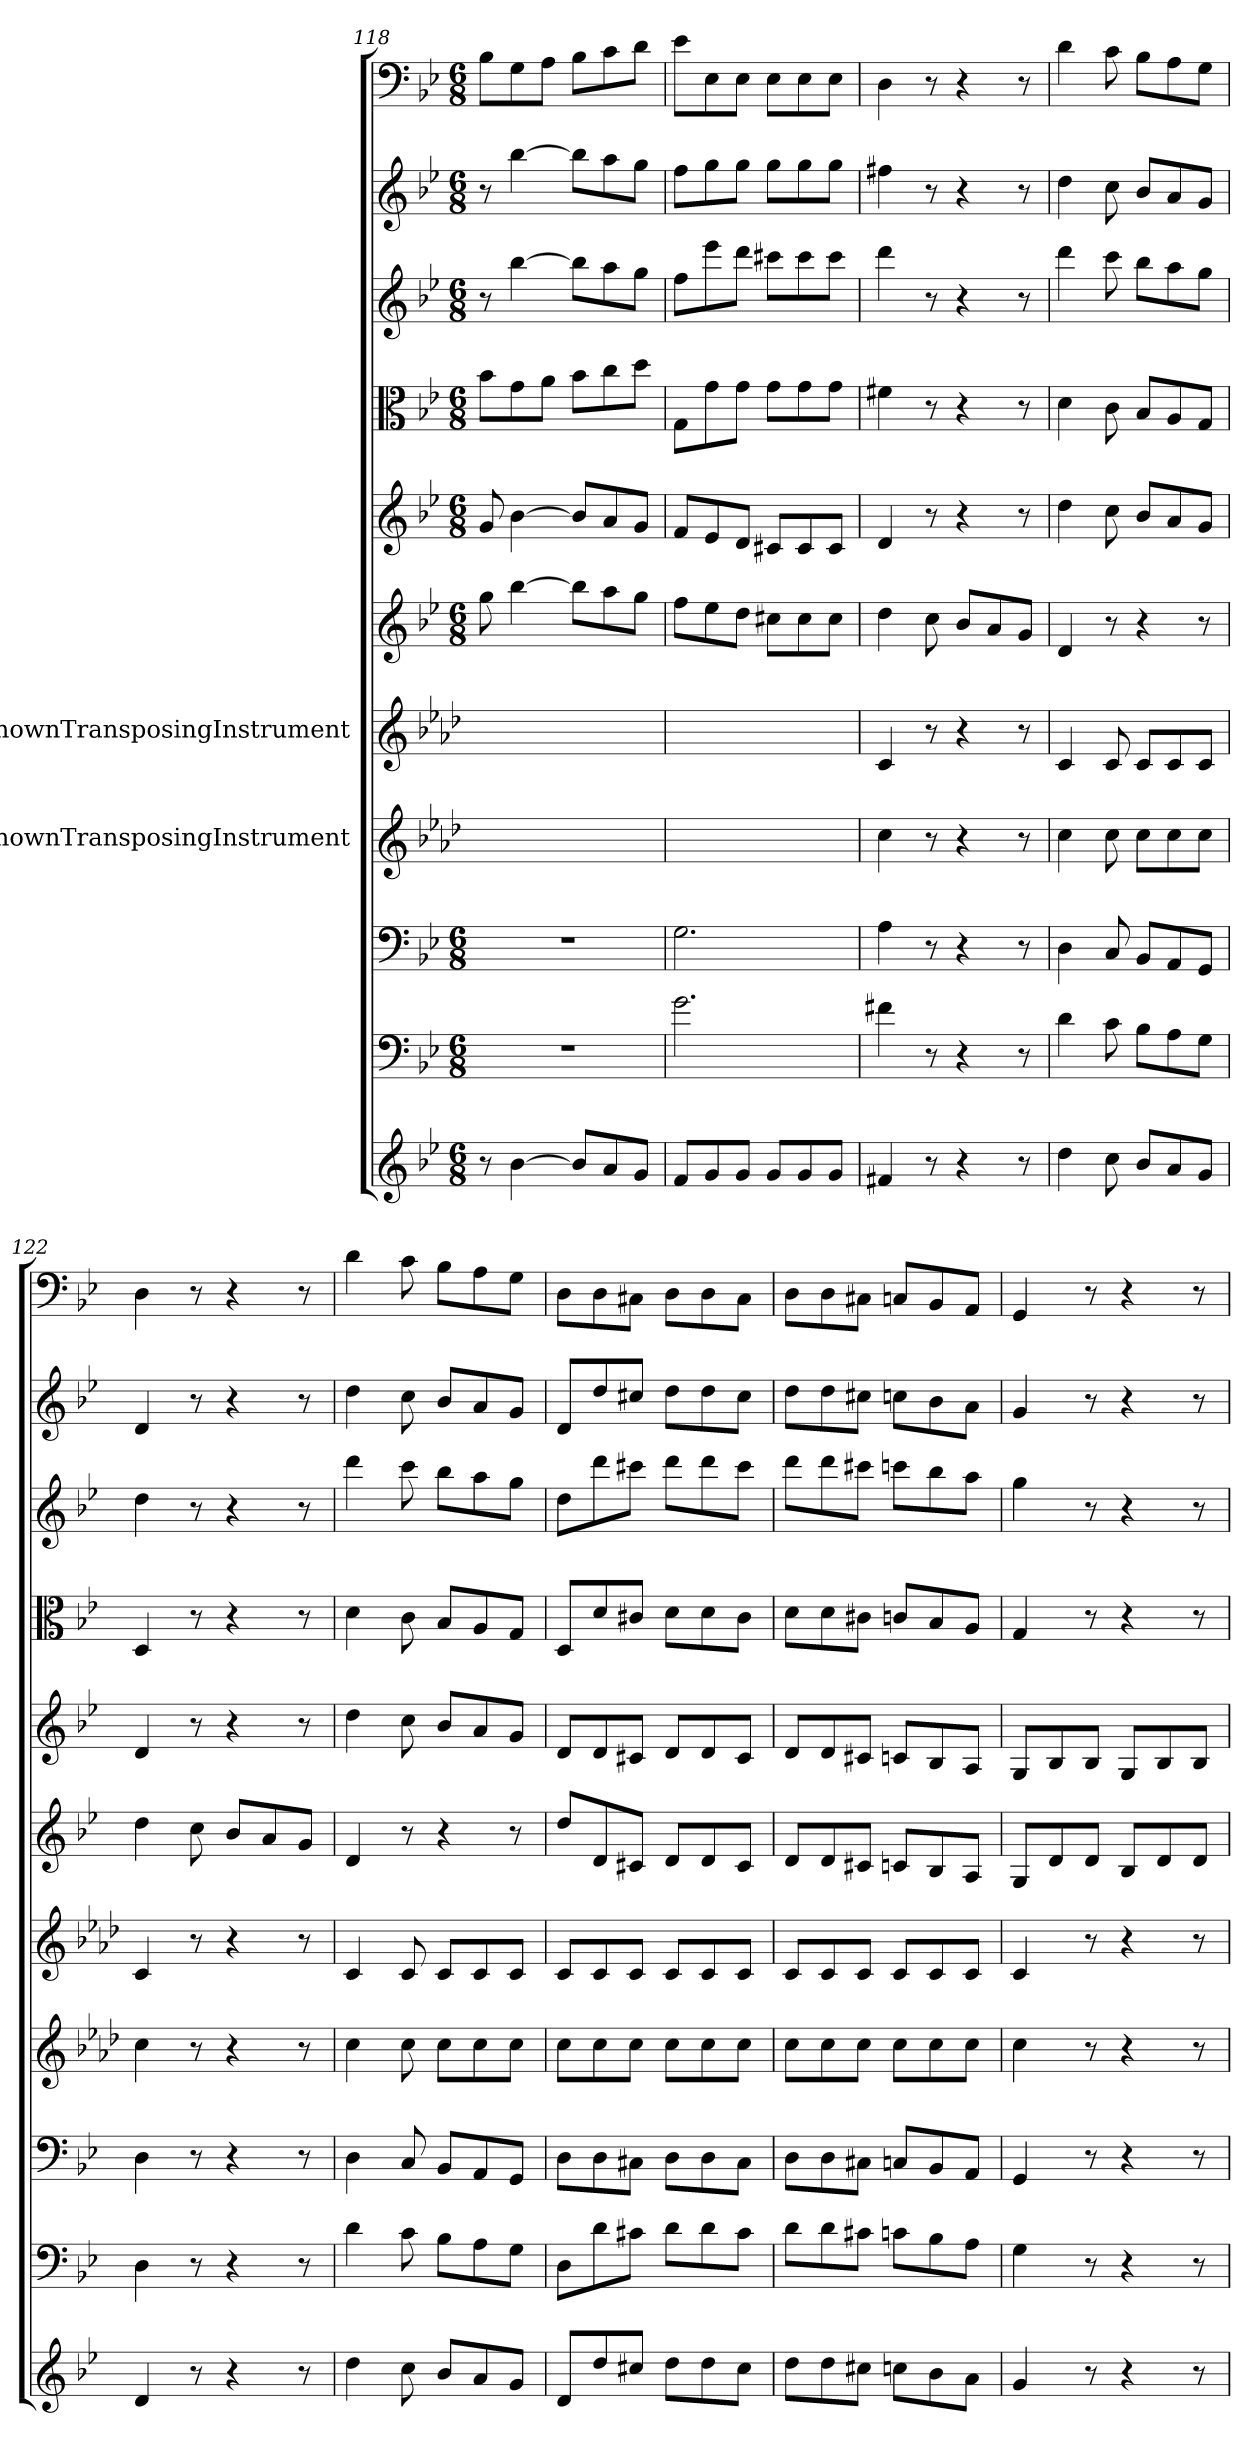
**kern	**kern	**kern	**kern	**kern	**kern	**kern	**kern	**kern	**kern	**kern
*part11	*part10	*part9	*part8	*part7	*part6	*part5	*part4	*part3	*part2	*part1
*staff11	*staff10	*staff9	*staff8	*staff7	*staff6	*staff5	*staff4	*staff3	*staff2	*staff1
*	*	*	*I"UnknownTransposingInstrument	*I"UnknownTransposingInstrument	*	*	*	*	*	*
*clefG2	*clefF4	*clefF4	*clefG2	*clefG2	*clefG2	*clefG2	*clefC3	*clefG2	*clefG2	*clefF4
*	*	*	*ITrd-1c-2	*ITrd-1c-2	*	*	*	*	*	*
*k[b-e-]	*k[b-e-]	*k[b-e-]	*k[b-e-]	*k[b-e-]	*k[b-e-]	*k[b-e-]	*k[b-e-]	*k[b-e-]	*k[b-e-]	*k[b-e-]
*B-:	*B-:	*B-:	*	*	*B-:	*B-:	*B-:	*B-:	*B-:	*B-:
*M6/8	*M6/8	*M6/8	*	*	*M6/8	*M6/8	*M6/8	*M6/8	*M6/8	*M6/8
=118	=118	=118	=118	=118	=118	=118	=118	=118	=118	=118
8r	2.r	2.r	2.r	2.r	8gg\	8g/	8b-\L	8r	8r	8B-\L
[4b-\	.	.	.	.	[4bb-\	[4b-\	8g\	[4bb-\	[4bb-\	8G\
.	.	.	.	.	.	.	8a\J	.	.	8A\J
8b-/L]	.	.	.	.	8bb-\L]	8b-/L]	8b-\L	8bb-\L]	8bb-\L]	8B-\L
8a/	.	.	.	.	8aa\	8a/	8cc\	8aa\	8aa\	8c\
8g/J	.	.	.	.	8gg\J	8g/J	8dd\J	8gg\J	8gg\J	8d\J
=119	=119	=119	=119	=119	=119	=119	=119	=119	=119	=119
8f/L	2.g\	2.G\	2.r	2.r	8ff\L	8f/L	8G\L	8ff\L	8ff\L	8e-\L
8g/	.	.	.	.	8ee-\	8e-/	8g\	8eee-\	8gg\	8E-\
8g/J	.	.	.	.	8dd\J	8d/J	8g\J	8ddd\J	8gg\J	8E-\J
8g/L	.	.	.	.	8cc#X\L	8c#X/L	8g\L	8ccc#X\L	8gg\L	8E-\L
8g/	.	.	.	.	8cc#\	8c#/	8g\	8ccc#\	8gg\	8E-\
8g/J	.	.	.	.	8cc#\J	8c#/J	8g\J	8ccc#\J	8gg\J	8E-\J
=120	=120	=120	=120	=120	=120	=120	=120	=120	=120	=120
4f#X/	4f#X\	4A\	4dd\	4d/	4dd\	4d/	4f#X\	4ddd\	4ff#X\	4D\
8r	8r	8r	8r	8r	8cc\	8r	8r	8r	8r	8r
4r	4r	4r	4r	4r	8b-/L	4r	4r	4r	4r	4r
.	.	.	.	.	8a/	.	.	.	.	.
8r	8r	8r	8r	8r	8g/J	8r	8r	8r	8r	8r
=121	=121	=121	=121	=121	=121	=121	=121	=121	=121	=121
4dd\	4d\	4D\	4dd\	4d/	4d/	4dd\	4d\	4ddd\	4dd\	4d\
8cc\	8c\	8C/	8dd\	8d/	8r	8cc\	8c\	8ccc\	8cc\	8c\
8b-/L	8B-\L	8BB-/L	8dd\L	8d/L	4r	8b-/L	8B-/L	8bb-\L	8b-/L	8B-\L
8a/	8A\	8AA/	8dd\	8d/	.	8a/	8A/	8aa\	8a/	8A\
8g/J	8G\J	8GG/J	8dd\J	8d/J	8r	8g/J	8G/J	8gg\J	8g/J	8G\J
=122	=122	=122	=122	=122	=122	=122	=122	=122	=122	=122
4d/	4D\	4D\	4dd\	4d/	4dd\	4d/	4D/	4dd\	4d/	4D\
8r	8r	8r	8r	8r	8cc\	8r	8r	8r	8r	8r
4r	4r	4r	4r	4r	8b-/L	4r	4r	4r	4r	4r
.	.	.	.	.	8a/	.	.	.	.	.
8r	8r	8r	8r	8r	8g/J	8r	8r	8r	8r	8r
=123	=123	=123	=123	=123	=123	=123	=123	=123	=123	=123
4dd\	4d\	4D\	4dd\	4d/	4d/	4dd\	4d\	4ddd\	4dd\	4d\
8cc\	8c\	8C/	8dd\	8d/	8r	8cc\	8c\	8ccc\	8cc\	8c\
8b-/L	8B-\L	8BB-/L	8dd\L	8d/L	4r	8b-/L	8B-/L	8bb-\L	8b-/L	8B-\L
8a/	8A\	8AA/	8dd\	8d/	.	8a/	8A/	8aa\	8a/	8A\
8g/J	8G\J	8GG/J	8dd\J	8d/J	8r	8g/J	8G/J	8gg\J	8g/J	8G\J
=124	=124	=124	=124	=124	=124	=124	=124	=124	=124	=124
8d/L	8D\L	8D\L	8dd\L	8d/L	8dd/L	8d/L	8D/L	8dd\L	8d/L	8D\L
8dd/	8d\	8D\	8dd\	8d/	8d/	8d/	8d/	8ddd\	8dd/	8D\
8cc#X/J	8c#X\J	8C#X\J	8dd\J	8d/J	8c#X/J	8c#X/J	8c#X/J	8ccc#X\J	8cc#X/J	8C#X\J
8dd\L	8d\L	8D\L	8dd\L	8d/L	8d/L	8d/L	8d\L	8ddd\L	8dd\L	8D\L
8dd\	8d\	8D\	8dd\	8d/	8d/	8d/	8d\	8ddd\	8dd\	8D\
8cc#\J	8c#\J	8C#\J	8dd\J	8d/J	8c#/J	8c#/J	8c#\J	8ccc#\J	8cc#\J	8C#\J
=125	=125	=125	=125	=125	=125	=125	=125	=125	=125	=125
8dd\L	8d\L	8D\L	8dd\L	8d/L	8d/L	8d/L	8d\L	8ddd\L	8dd\L	8D\L
8dd\	8d\	8D\	8dd\	8d/	8d/	8d/	8d\	8ddd\	8dd\	8D\
8cc#X\J	8c#X\J	8C#X\J	8dd\J	8d/J	8c#X/J	8c#X/J	8c#X\J	8ccc#X\J	8cc#X\J	8C#X\J
8ccn\L	8cn\L	8Cn/L	8dd\L	8d/L	8cn/L	8cn/L	8cn/L	8cccn\L	8ccn\L	8Cn/L
8b-\	8B-\	8BB-/	8dd\	8d/	8B-/	8B-/	8B-/	8bb-\	8b-\	8BB-/
8a\J	8A\J	8AA/J	8dd\J	8d/J	8A/J	8A/J	8A/J	8aa\J	8a\J	8AA/J
=126	=126	=126	=126	=126	=126	=126	=126	=126	=126	=126
4g/	4G\	4GG/	4dd\	4d/	8G/L	8G/L	4G/	4gg\	4g/	4GG/
.	.	.	.	.	8d/	8B-/	.	.	.	.
8r	8r	8r	8r	8r	8d/J	8B-/J	8r	8r	8r	8r
4r	4r	4r	4r	4r	8B-/L	8G/L	4r	4r	4r	4r
.	.	.	.	.	8d/	8B-/	.	.	.	.
8r	8r	8r	8r	8r	8d/J	8B-/J	8r	8r	8r	8r
=	=	=	=	=	=	=	=	=	=	=
*-	*-	*-	*-	*-	*-	*-	*-	*-	*-	*-
